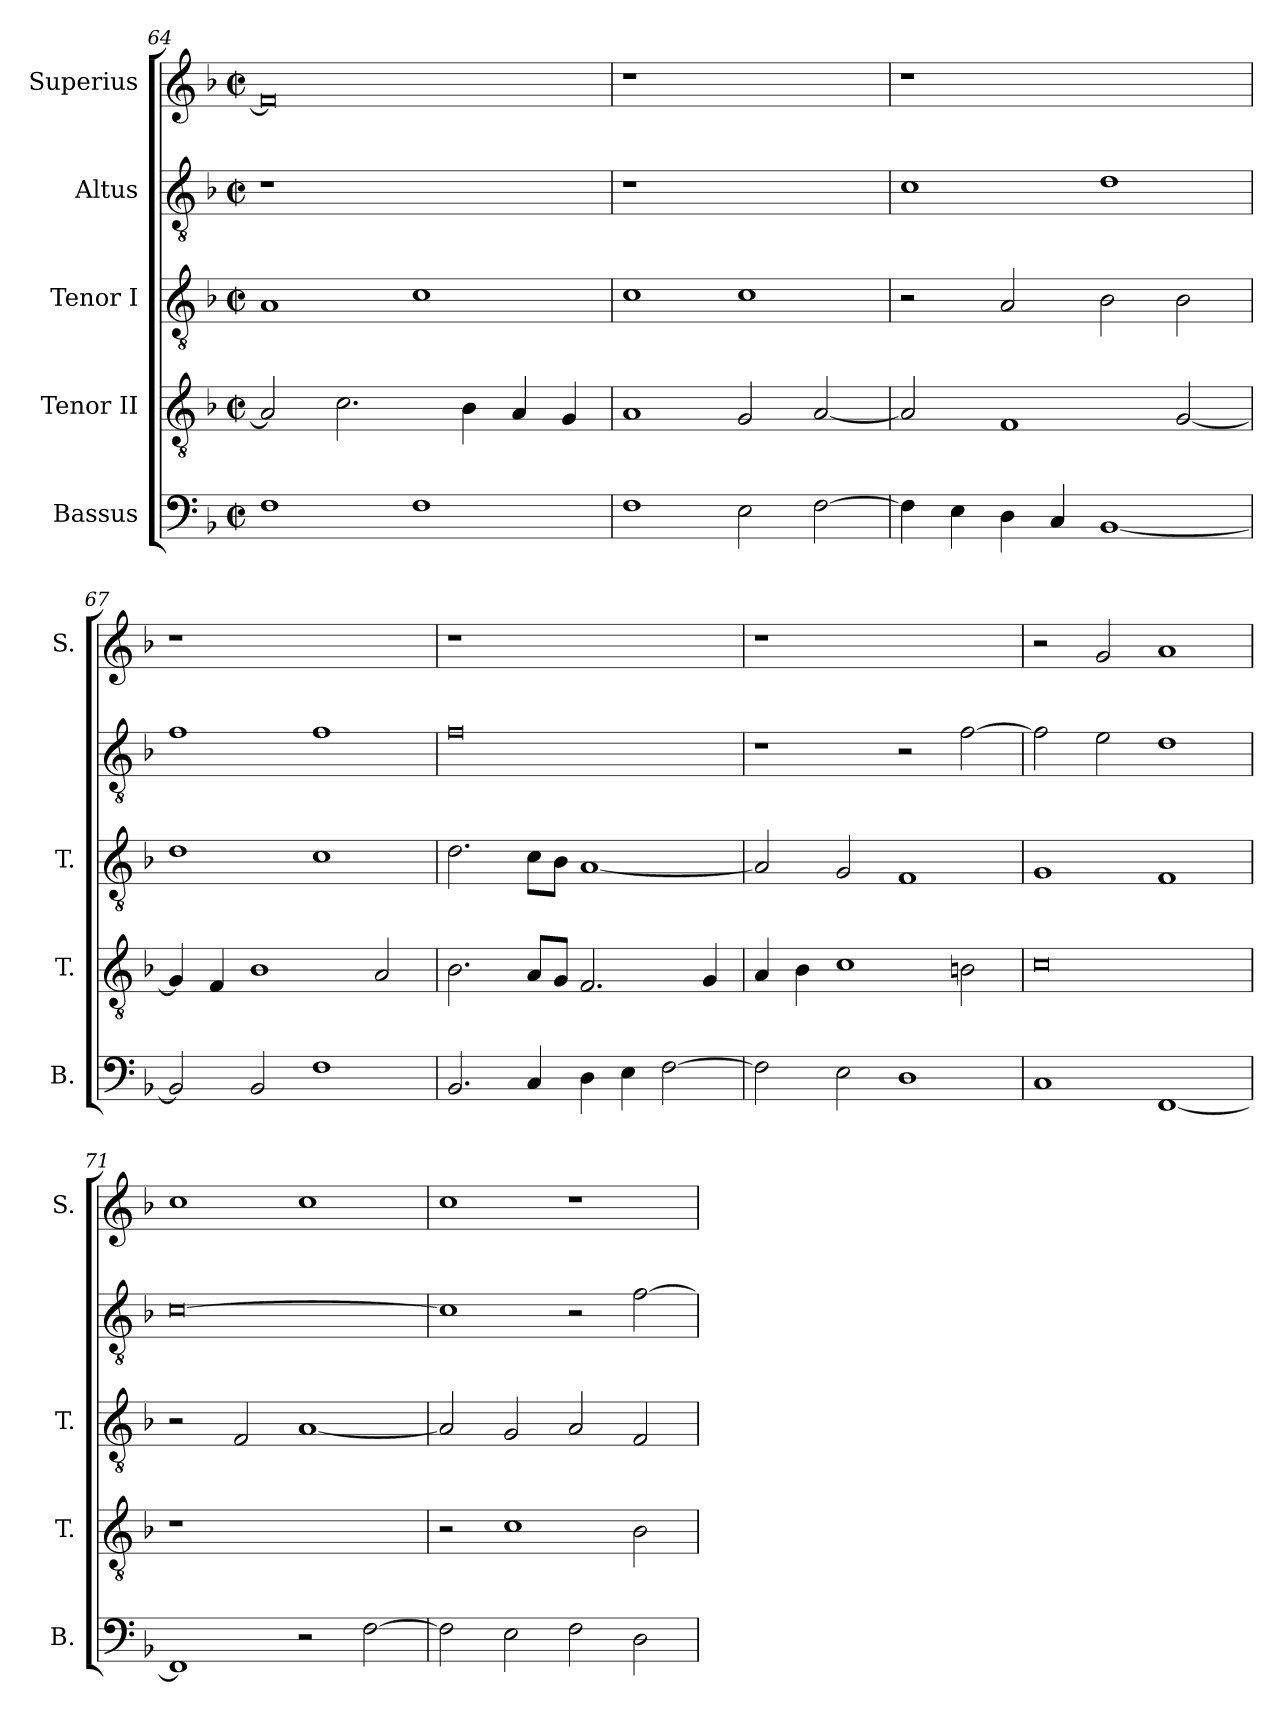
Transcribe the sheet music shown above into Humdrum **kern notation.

**kern	**kern	**kern	**kern	**kern
*part5	*part4	*part3	*part2	*part1
*staff5	*staff4	*staff3	*staff2	*staff1
*I"Bassus	*I"Tenor II	*I"Tenor I	*I"Altus	*I"Superius
*I'B.	*I'T.	*I'T.	*	*I'S.
*clefF4	*clefGv2	*clefGv2	*clefGv2	*clefG2
*	*ITrd7c12	*ITrd7c12	*ITrd7c12	*
*k[b-]	*k[b-]	*k[b-]	*k[b-]	*k[b-]
*F:	*F:	*F:	*F:	*F:
*M2/2	*M2/2	*M2/2	*M2/2	*M2/2
*met(c|)	*met(c|)	*met(c|)	*met(c|)	*met(c|)
=64	=64	=64	=64	=64
!	!	!	!LO:N:vis=1	!
1Fi	2AAi/]	1AAi	1r	0fi]
.	2.Ci\	.	.	.
1Fi	.	1Ci	1ryy	.
.	4BB-i\	.	.	.
.	4AAi/	.	.	.
.	4GGi/	.	.	.
!!LO:PB:g=z
=65	=65	=65	=65	=65
!	!	!	!LO:N:vis=1	!LO:N:vis=1
1Fi	1AAi	1Ci	1r	1r
2Ei\	2GGi/	1Ci	1ryy	1ryy
[>2Fi\	[<2AAi/	.	.	.
=66	=66	=66	=66	=66
!	!	!	!	!LO:N:vis=1
4Fi\]	2AAi/]	2r	1Ci	1r
4Ei\	.	.	.	.
4Di\	1FFi	2AAi/	.	.
4Ci/	.	.	.	.
[<1BB-i	.	2BB-i\	1Di	1ryy
.	[<2GGi/	2BB-i\	.	.
=67	=67	=67	=67	=67
!	!	!	!	!LO:N:vis=1
2BB-i/]	4GGi/]	1Di	1Fi	1r
.	4FFi/	.	.	.
2BB-i/	1BB-i	.	.	.
1Fi	.	1Ci	1Fi	1ryy
.	2AAi/	.	.	.
=68	=68	=68	=68	=68
!	!	!	!	!LO:N:vis=1
2.BB-i/	2.BB-i\	2.Di\	0Fi	1r
4Ci/	8AAi/L	8Ci\L	.	.
.	8GGi/J	8BB-i\J	.	.
4Di\	2.FFi/	[<1AAi	.	1ryy
4Ei\	.	.	.	.
[>2Fi\	.	.	.	.
.	4GGi/	.	.	.
=69	=69	=69	=69	=69
!	!	!	!	!LO:N:vis=1
2Fi\]	4AAi/	2AAi/]	1r	1r
.	4BB-i\	.	.	.
2Ei\	1Ci	2GGi/	.	.
1Di	.	1FFi	2r	1ryy
.	2BBni\	.	[>2Fi\	.
!!LO:LB:g=z
=70	=70	=70	=70	=70
1Ci	0Ci	1GGi	2Fi\]	2r
.	.	.	2Ei\	2gi/
[<1FFi	.	1FFi	1Di	1ai
=71	=71	=71	=71	=71
!	!LO:N:vis=1	!	!	!
1FFi]	1r	2r	[>0Ci	1cci
.	.	2FFi/	.	.
2r	1ryy	[<1AAi	.	1cci
[>2Fi\	.	.	.	.
=72	=72	=72	=72	=72
2Fi\]	2r	2AAi/]	1Ci]	1cci
2Ei\	1Ci	2GGi/	.	.
2Fi\	.	2AAi/	2r	1r
2Di\	2BB-i\	2FFi/	[>2Fi\	.
=	=	=	=	=
*-	*-	*-	*-	*-
